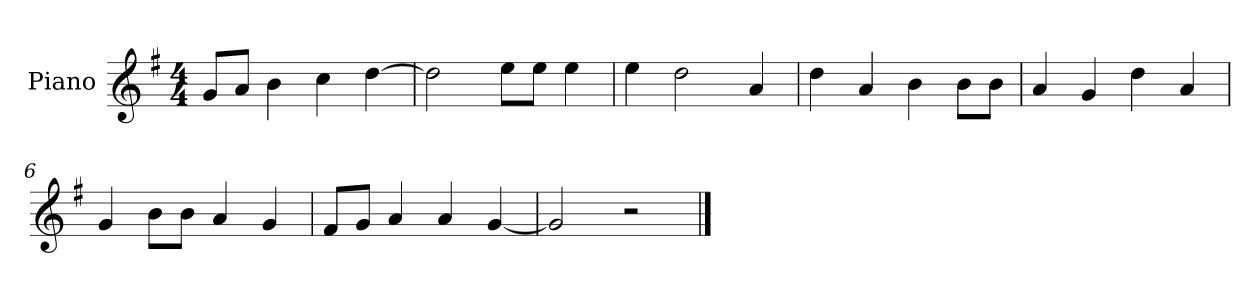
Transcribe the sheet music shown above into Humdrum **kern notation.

**kern
*part1
*staff1
*I"Piano
*I'P-no
*clefG2
*k[f#]
*M4/4
*MM90
=1
8g/L
8a/J
4b\
4cc\
[4dd\
=2
2dd\]
8ee\L
8ee\J
4ee\
=3
4ee\
2dd\
4a/
=4
4dd\
4a/
4b\
8b\L
8b\J
=5
4a/
4g/
4dd\
4a/
=6
4g/
8b\L
8b\J
4a/
4g/
=7
8f#/L
8g/J
4a/
4a/
[4g/
=8
2g/]
2r
==
*-
